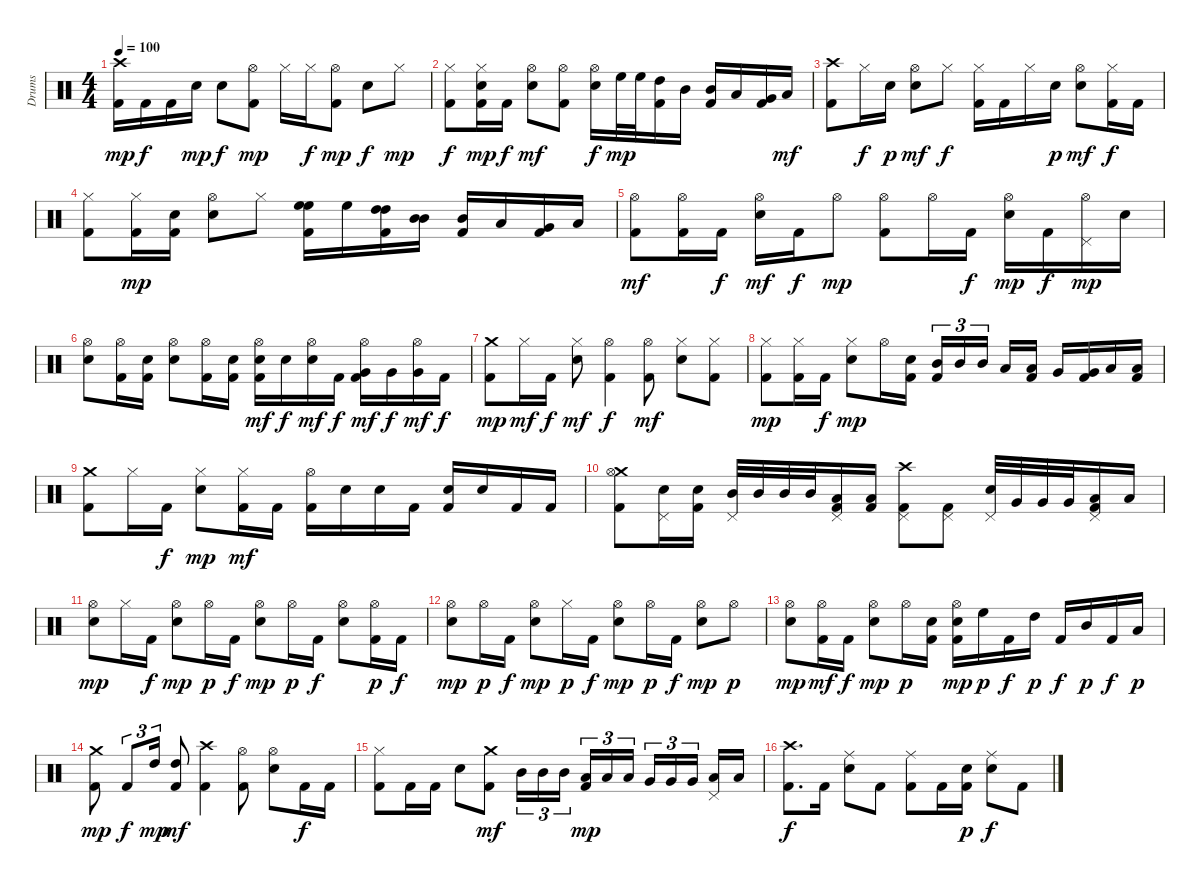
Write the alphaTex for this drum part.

\track ("Drums" "Drums") {instrument percussion}
\staff {score}
\articulation defaults
\ts (4 4)
\tempo 100
\clef neutral
\ks c
("Crash high (hit)" "Kick (hit) 2").16{dy mp} "Kick (hit) 2".16{dy f} "Kick (hit) 2".16 "Electric Snare (hit)".16{dy mp} "Electric Snare (hit)".8{dy f} ("Hi-Hat (open)" "Kick (hit) 2").8{dy mp} "Hi-Hat (closed)".16 "Hi-Hat (closed)".16{dy f} ("Hi-Hat (open)" "Kick (hit) 2").8{dy mp} "Electric Snare (hit)".8{dy f} "Hi-Hat (closed)".8{dy mp} |
("Hi-Hat (closed)" "Kick (hit) 2").8{dy f} ("Hi-Hat (closed)" "Electric Snare (hit)" "Kick (hit) 2").16{dy mp} "Kick (hit) 2".16{dy f} ("Hi-Hat (open)" "Electric Snare (hit)").8{dy mf} ("Kick (hit) 2" "Hi-Hat (open)").8 ("Hi-Hat (open)" "Electric Snare (hit)").16{dy f} "High Floor Tom (hit)".32{dy mp} "High Floor Tom (hit)".32 ("Kick (hit) 2" "High Tom (hit)").16 "Mid Tom (hit)".16 ("Kick (hit) 2" "Mid Tom (hit)").16 "Low Tom (hit)".16 ("Kick (hit) 2" "Very Low Tom (hit)").16 "Low Floor Tom (hit)".16{dy mf} |
("Kick (hit) 2" "Crash high (hit)").8 "Hi-Hat (closed)".16{dy f} "Electric Snare (hit)".16{dy p} ("Hi-Hat (open)" "Electric Snare (hit)").8{dy mf} "Hi-Hat (closed)".8{dy f} ("Hi-Hat (closed)" "Kick (hit) 2").16 "Kick (hit) 2".16 "Hi-Hat (closed)".16 "Snare (hit) 2".16{dy p} ("Hi-Hat (open)" "Electric Snare (hit)").8{dy mf} ("Hi-Hat (closed)" "Kick (hit) 2").16{dy f} "Kick (hit) 2".16 |
("Hi-Hat (closed)" "Kick (hit) 2").8 ("Hi-Hat (closed)" "Kick (hit) 2").16{dy mp} ("Kick (hit) 2" "Electric Snare (hit)").16 ("Hi-Hat (open)" "Electric Snare (hit)").8 "Hi-Hat (closed)".8 ("High Floor Tom (hit)" "Kick (hit) 2" "High Floor Tom (hit)").16 "High Floor Tom (hit)".16 ("High Tom (hit)" "Kick (hit) 2" "High Tom (hit)").16 ("Mid Tom (hit)" "Mid Tom (hit)").16 ("Kick (hit) 2" "Mid Tom (hit)").16 "Low Tom (hit)".16 ("Kick (hit) 2" "Very Low Tom (hit)").16 "Low Floor Tom (hit)".16 |
("Hi-Hat (open)" "Kick (hit) 2").8{dy mf} ("Hi-Hat (open)" "Kick (hit) 2").16 "Kick (hit) 2".16{dy f} ("Hi-Hat (open)" "Electric Snare (hit)").16{dy mf} "Kick (hit) 2".16{dy f} "Hi-Hat (open)".8{dy mp} ("Kick (hit) 2" "Hi-Hat (open)").8 "Hi-Hat (open)".16 "Kick (hit) 2".16{dy f} ("Electric Snare (hit)" "Hi-Hat (open)").16{dy mp} "Kick (hit) 2".16{dy f} ("Hi-Hat (open)" "Pedal Hi-Hat (hit)").16{dy mp} "Electric Snare (hit)".16 |
("Hi-Hat (open)" "Electric Snare (hit)").8 ("Hi-Hat (open)" "Kick (hit) 2").16 ("Electric Snare (hit)" "Kick (hit) 2").16 ("Hi-Hat (open)" "Electric Snare (hit)").8 ("Hi-Hat (open)" "Kick (hit) 2").16 ("Electric Snare (hit)" "Kick (hit) 2").16 ("Hi-Hat (open)" "Kick (hit) 2" "Electric Snare (hit)").16{dy mf} "Electric Snare (hit)".16{dy f} ("Hi-Hat (open)" "Electric Snare (hit)").16{dy mf} "Kick (hit) 2".16{dy f} ("Hi-Hat (open)" "Kick (hit) 2" "Very Low Tom (hit)").16{dy mf} "Very Low Tom (hit)".16{dy f} ("Hi-Hat (open)" "Very Low Tom (hit)").16{dy mf} "Kick (hit) 2".16{dy f} |
("Crash medium (hit)" "Kick (hit) 2").8{dy mp} "Hi-Hat (closed)".16{dy mf} "Kick (hit) 2".16{dy f} ("Hi-Hat (closed)" "Electric Snare (hit)").8{dy mf} ("Kick (hit) 2" "Hi-Hat (open)").4{dy f} ("Hi-Hat (open)" "Kick (hit) 2").8{dy mf} ("Hi-Hat (closed)" "Electric Snare (hit)").8 ("Hi-Hat (closed)" "Kick (hit) 2").8 |
("Hi-Hat (closed)" "Kick (hit) 2").8{dy mp} ("Hi-Hat (closed)" "Kick (hit) 2").16 "Kick (hit) 2".16{dy f} ("Hi-Hat (closed)" "Electric Snare (hit)").8{dy mp} "Hi-Hat (open)".16 ("Kick (hit) 2" "Electric Snare (hit)").16 ("Kick (hit) 2" "Mid Tom (hit)").16{tu (3 2)} "Mid Tom (hit)".16{tu (3 2)} "Mid Tom (hit)".16{tu (3 2)} "Low Tom (hit)".16 ("Kick (hit) 2" "Low Tom (hit)").16 "Very Low Tom (hit)".16 ("Kick (hit) 2" "Very Low Tom (hit)").16 "Low Floor Tom (hit)".16 ("Kick (hit) 2" "Low Floor Tom (hit)").16 |
("Crash medium (hit)" "Kick (hit) 2").8 "Hi-Hat (closed)".16 "Kick (hit) 2".16{dy f} ("Hi-Hat (closed)" "Electric Snare (hit)").8{dy mp} ("Hi-Hat (closed)" "Kick (hit) 2").16{dy mf} "Kick (hit) 2".16 ("Kick (hit) 2" "Hi-Hat (open)").16 "Electric Snare (hit)".16 "Electric Snare (hit)".16 "Kick (hit) 2".16 ("Kick (hit) 2" "Electric Snare (hit)").16 "Electric Snare (hit)".16 "Kick (hit) 2".16 "Kick (hit) 2".16 |
("Crash medium (hit)" "Kick (hit) 2" "Hi-Hat (open)").8 ("Pedal Hi-Hat (hit)" "Electric Snare (hit)").16 ("Kick (hit) 2" "Electric Snare (hit)").16 ("Pedal Hi-Hat (hit)" "Mid Tom (hit)").32 "Mid Tom (hit)".32 "Mid Tom (hit)".32 "Mid Tom (hit)".32 ("Pedal Hi-Hat (hit)" "Low Tom (hit)" "Kick (hit) 2").16 ("Low Tom (hit)" "Kick (hit) 2").16 ("Pedal Hi-Hat (hit)" "Kick (hit) 2" "Crash high (hit)").8 ("Pedal Hi-Hat (hit)" "Kick (hit) 2").8 ("Pedal Hi-Hat (hit)" "Electric Snare (hit)").32 "Very Low Tom (hit)".32 "Very Low Tom (hit)".32 "Very Low Tom (hit)".32 ("Pedal Hi-Hat (hit)" "Kick (hit) 2" "Low Floor Tom (hit)").16 "Low Floor Tom (hit)".16 |
("Hi-Hat (open)" "Electric Snare (hit)").8{dy mp} "Hi-Hat (closed)".16 "Kick (hit) 2".16{dy f} ("Hi-Hat (open)" "Electric Snare (hit)").8{dy mp} "Hi-Hat (open)".16{dy p} "Kick (hit) 2".16{dy f} ("Hi-Hat (open)" "Electric Snare (hit)").8{dy mp} "Hi-Hat (open)".16{dy p} "Kick (hit) 2".16{dy f} ("Hi-Hat (open)" "Electric Snare (hit)").8 ("Hi-Hat (open)" "Kick (hit) 2").16{dy p} "Kick (hit) 2".16{dy f} |
("Hi-Hat (open)" "Electric Snare (hit)").8{dy mp} "Hi-Hat (open)".16{dy p} "Kick (hit) 2".16{dy f} ("Hi-Hat (open)" "Electric Snare (hit)").8{dy mp} "Hi-Hat (closed)".16{dy p} "Kick (hit) 2".16{dy f} ("Hi-Hat (open)" "Electric Snare (hit)").8{dy mp} "Hi-Hat (open)".16{dy p} "Kick (hit) 2".16{dy f} ("Hi-Hat (open)" "Electric Snare (hit)").8{dy mp} "Hi-Hat (open)".8{dy p} |
("Hi-Hat (open)" "Electric Snare (hit)").8{dy mp} ("Hi-Hat (open)" "Kick (hit) 2").16{dy mf} "Kick (hit) 2".16{dy f} ("Hi-Hat (open)" "Electric Snare (hit)").8{dy mp} "Hi-Hat (open)".16{dy p} ("Electric Snare (hit)" "Kick (hit) 2").16 ("Kick (hit) 2" "Hi-Hat (open)" "Electric Snare (hit)").16{dy mp} "High Floor Tom (hit)".16{dy p} "Kick (hit) 2".16{dy f} "High Tom (hit)".16{dy p} "Kick (hit) 2".16{dy f} "Mid Tom (hit)".16{dy p} "Kick (hit) 2".16{dy f} "Low Tom (hit)".16{dy p} |
("Kick (hit) 2" "Crash medium (hit)").8{dy mp} "Kick (hit) 2".8{tu (3 2) dy f} "High Tom (hit)".16{tu (3 2) dy mp} ("Kick (hit) 2" "High Tom (hit)").8{dy mf} ("Crash high (hit)" "Kick (hit) 2").4 ("Kick (hit) 2" "Hi-Hat (open)").8 ("Electric Snare (hit)" "Hi-Hat (open)").8 "Kick (hit) 2".16{dy f} "Kick (hit) 2".16 |
("Kick (hit) 2" "Hi-Hat (closed)").8 "Kick (hit) 2".16 "Kick (hit) 2".16 "Electric Snare (hit)".8 ("Crash medium (hit)" "Kick (hit) 2").8{dy mf} "Mid Tom (hit)".16{tu (3 2)} "Mid Tom (hit)".16{tu (3 2)} "Mid Tom (hit)".16{tu (3 2)} ("Kick (hit) 2" "Low Tom (hit)").16{tu (3 2) dy mp} "Low Tom (hit)".16{tu (3 2)} "Low Tom (hit)".16{tu (3 2)} "Very Low Tom (hit)".16{tu (3 2)} "Very Low Tom (hit)".16{tu (3 2)} "Very Low Tom (hit)".16{tu (3 2)} ("Pedal Hi-Hat (hit)" "Low Floor Tom (hit)").16 "Low Floor Tom (hit)".16 |
("Crash high (hit)" "Kick (hit) 2").8{d dy f} "Kick (hit) 2".16 ("Ride (middle)" "Electric Snare (hit)").8 "Kick (hit) 2".8 ("Kick (hit) 2" "Ride (middle)").8 "Kick (hit) 2".16 ("Kick (hit) 2" "Electric Snare (hit)").16{dy p} ("Ride (middle)" "Electric Snare (hit)").8{dy f} "Kick (hit) 2".8
